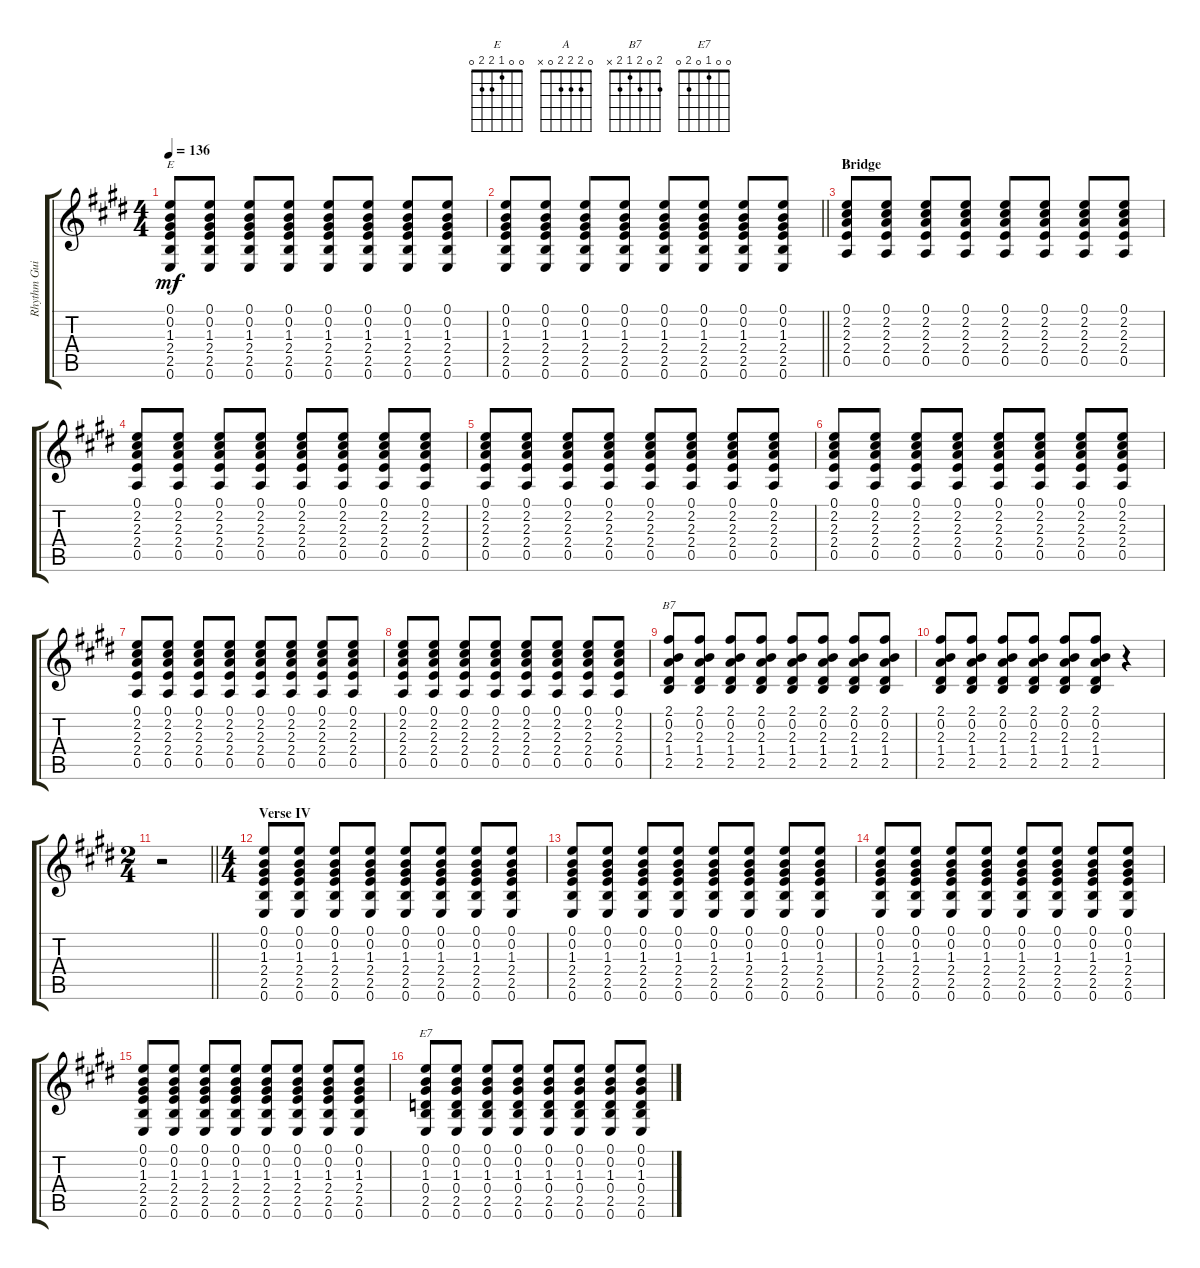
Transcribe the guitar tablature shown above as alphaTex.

\track ("Rhythm Guitar" "Rhythm Gui") {instrument acousticguitarsteel}
\staff {score tabs}
\tuning (E4 B3 G3 D3 A2 E2) {hide}
\chord ("E" 0 0 1 2 2 0)
\chord ("A" 0 2 2 2 0 x)
\chord ("B7" 2 0 2 1 2 x)
\chord ("E7" 0 0 1 0 2 0)
\ts (4 4)
\tempo 136
\clef g2
\ks e
(0.1 0.2 1.3 2.4 2.5 0.6).8{ch "E" dy mf} (0.1 0.2 1.3 2.4 2.5 0.6).8 (0.1 0.2 1.3 2.4 2.5 0.6).8 (0.1 0.2 1.3 2.4 2.5 0.6).8 (0.1 0.2 1.3 2.4 2.5 0.6).8 (0.1 0.2 1.3 2.4 2.5 0.6).8 (0.1 0.2 1.3 2.4 2.5 0.6).8 (0.1 0.2 1.3 2.4 2.5 0.6).8 |
\barLineRight lightlight
(0.1 0.2 1.3 2.4 2.5 0.6).8 (0.1 0.2 1.3 2.4 2.5 0.6).8 (0.1 0.2 1.3 2.4 2.5 0.6).8 (0.1 0.2 1.3 2.4 2.5 0.6).8 (0.1 0.2 1.3 2.4 2.5 0.6).8 (0.1 0.2 1.3 2.4 2.5 0.6).8 (0.1 0.2 1.3 2.4 2.5 0.6).8 (0.1 0.2 1.3 2.4 2.5 0.6).8 |
\section ("" "Bridge")
(0.1 2.2 2.3 2.4 0.5).8{ch "A"} (0.1 2.2 2.3 2.4 0.5).8 (0.1 2.2 2.3 2.4 0.5).8 (0.1 2.2 2.3 2.4 0.5).8 (0.1 2.2 2.3 2.4 0.5).8 (0.1 2.2 2.3 2.4 0.5).8 (0.1 2.2 2.3 2.4 0.5).8 (0.1 2.2 2.3 2.4 0.5).8 |
(0.1 2.2 2.3 2.4 0.5).8 (0.1 2.2 2.3 2.4 0.5).8 (0.1 2.2 2.3 2.4 0.5).8 (0.1 2.2 2.3 2.4 0.5).8 (0.1 2.2 2.3 2.4 0.5).8 (0.1 2.2 2.3 2.4 0.5).8 (0.1 2.2 2.3 2.4 0.5).8 (0.1 2.2 2.3 2.4 0.5).8 |
(0.1 2.2 2.3 2.4 0.5).8 (0.1 2.2 2.3 2.4 0.5).8 (0.1 2.2 2.3 2.4 0.5).8 (0.1 2.2 2.3 2.4 0.5).8 (0.1 2.2 2.3 2.4 0.5).8 (0.1 2.2 2.3 2.4 0.5).8 (0.1 2.2 2.3 2.4 0.5).8 (0.1 2.2 2.3 2.4 0.5).8 |
(0.1 2.2 2.3 2.4 0.5).8 (0.1 2.2 2.3 2.4 0.5).8 (0.1 2.2 2.3 2.4 0.5).8 (0.1 2.2 2.3 2.4 0.5).8 (0.1 2.2 2.3 2.4 0.5).8 (0.1 2.2 2.3 2.4 0.5).8 (0.1 2.2 2.3 2.4 0.5).8 (0.1 2.2 2.3 2.4 0.5).8 |
(0.1 2.2 2.3 2.4 0.5).8 (0.1 2.2 2.3 2.4 0.5).8 (0.1 2.2 2.3 2.4 0.5).8 (0.1 2.2 2.3 2.4 0.5).8 (0.1 2.2 2.3 2.4 0.5).8 (0.1 2.2 2.3 2.4 0.5).8 (0.1 2.2 2.3 2.4 0.5).8 (0.1 2.2 2.3 2.4 0.5).8 |
(0.1 2.2 2.3 2.4 0.5).8 (0.1 2.2 2.3 2.4 0.5).8 (0.1 2.2 2.3 2.4 0.5).8 (0.1 2.2 2.3 2.4 0.5).8 (0.1 2.2 2.3 2.4 0.5).8 (0.1 2.2 2.3 2.4 0.5).8 (0.1 2.2 2.3 2.4 0.5).8 (0.1 2.2 2.3 2.4 0.5).8 |
(2.1 0.2 2.3 1.4 2.5).8{ch "B7"} (2.1 0.2 2.3 1.4 2.5).8 (2.1 0.2 2.3 1.4 2.5).8 (2.1 0.2 2.3 1.4 2.5).8 (2.1 0.2 2.3 1.4 2.5).8 (2.1 0.2 2.3 1.4 2.5).8 (2.1 0.2 2.3 1.4 2.5).8 (2.1 0.2 2.3 1.4 2.5).8 |
(2.1 0.2 2.3 1.4 2.5).8 (2.1 0.2 2.3 1.4 2.5).8 (2.1 0.2 2.3 1.4 2.5).8 (2.1 0.2 2.3 1.4 2.5).8 (2.1 0.2 2.3 1.4 2.5).8 (2.1 0.2 2.3 1.4 2.5).8 r.4 |
\ts (2 4)
\barLineRight lightlight
r.2 |
\ts (4 4)
\section ("" "Verse IV")
(0.1 0.2 1.3 2.4 2.5 0.6).8 (0.1 0.2 1.3 2.4 2.5 0.6).8 (0.1 0.2 1.3 2.4 2.5 0.6).8 (0.1 0.2 1.3 2.4 2.5 0.6).8 (0.1 0.2 1.3 2.4 2.5 0.6).8 (0.1 0.2 1.3 2.4 2.5 0.6).8 (0.1 0.2 1.3 2.4 2.5 0.6).8 (0.1 0.2 1.3 2.4 2.5 0.6).8 |
(0.1 0.2 1.3 2.4 2.5 0.6).8 (0.1 0.2 1.3 2.4 2.5 0.6).8 (0.1 0.2 1.3 2.4 2.5 0.6).8 (0.1 0.2 1.3 2.4 2.5 0.6).8 (0.1 0.2 1.3 2.4 2.5 0.6).8 (0.1 0.2 1.3 2.4 2.5 0.6).8 (0.1 0.2 1.3 2.4 2.5 0.6).8 (0.1 0.2 1.3 2.4 2.5 0.6).8 |
(0.1 0.2 1.3 2.4 2.5 0.6).8 (0.1 0.2 1.3 2.4 2.5 0.6).8 (0.1 0.2 1.3 2.4 2.5 0.6).8 (0.1 0.2 1.3 2.4 2.5 0.6).8 (0.1 0.2 1.3 2.4 2.5 0.6).8 (0.1 0.2 1.3 2.4 2.5 0.6).8 (0.1 0.2 1.3 2.4 2.5 0.6).8 (0.1 0.2 1.3 2.4 2.5 0.6).8 |
(0.1 0.2 1.3 2.4 2.5 0.6).8 (0.1 0.2 1.3 2.4 2.5 0.6).8 (0.1 0.2 1.3 2.4 2.5 0.6).8 (0.1 0.2 1.3 2.4 2.5 0.6).8 (0.1 0.2 1.3 2.4 2.5 0.6).8 (0.1 0.2 1.3 2.4 2.5 0.6).8 (0.1 0.2 1.3 2.4 2.5 0.6).8 (0.1 0.2 1.3 2.4 2.5 0.6).8 |
(0.1 0.2 1.3 0.4 2.5 0.6).8{ch "E7"} (0.1 0.2 1.3 0.4 2.5 0.6).8 (0.1 0.2 1.3 0.4 2.5 0.6).8 (0.1 0.2 1.3 0.4 2.5 0.6).8 (0.1 0.2 1.3 0.4 2.5 0.6).8 (0.1 0.2 1.3 0.4 2.5 0.6).8 (0.1 0.2 1.3 0.4 2.5 0.6).8 (0.1 0.2 1.3 0.4 2.5 0.6).8
